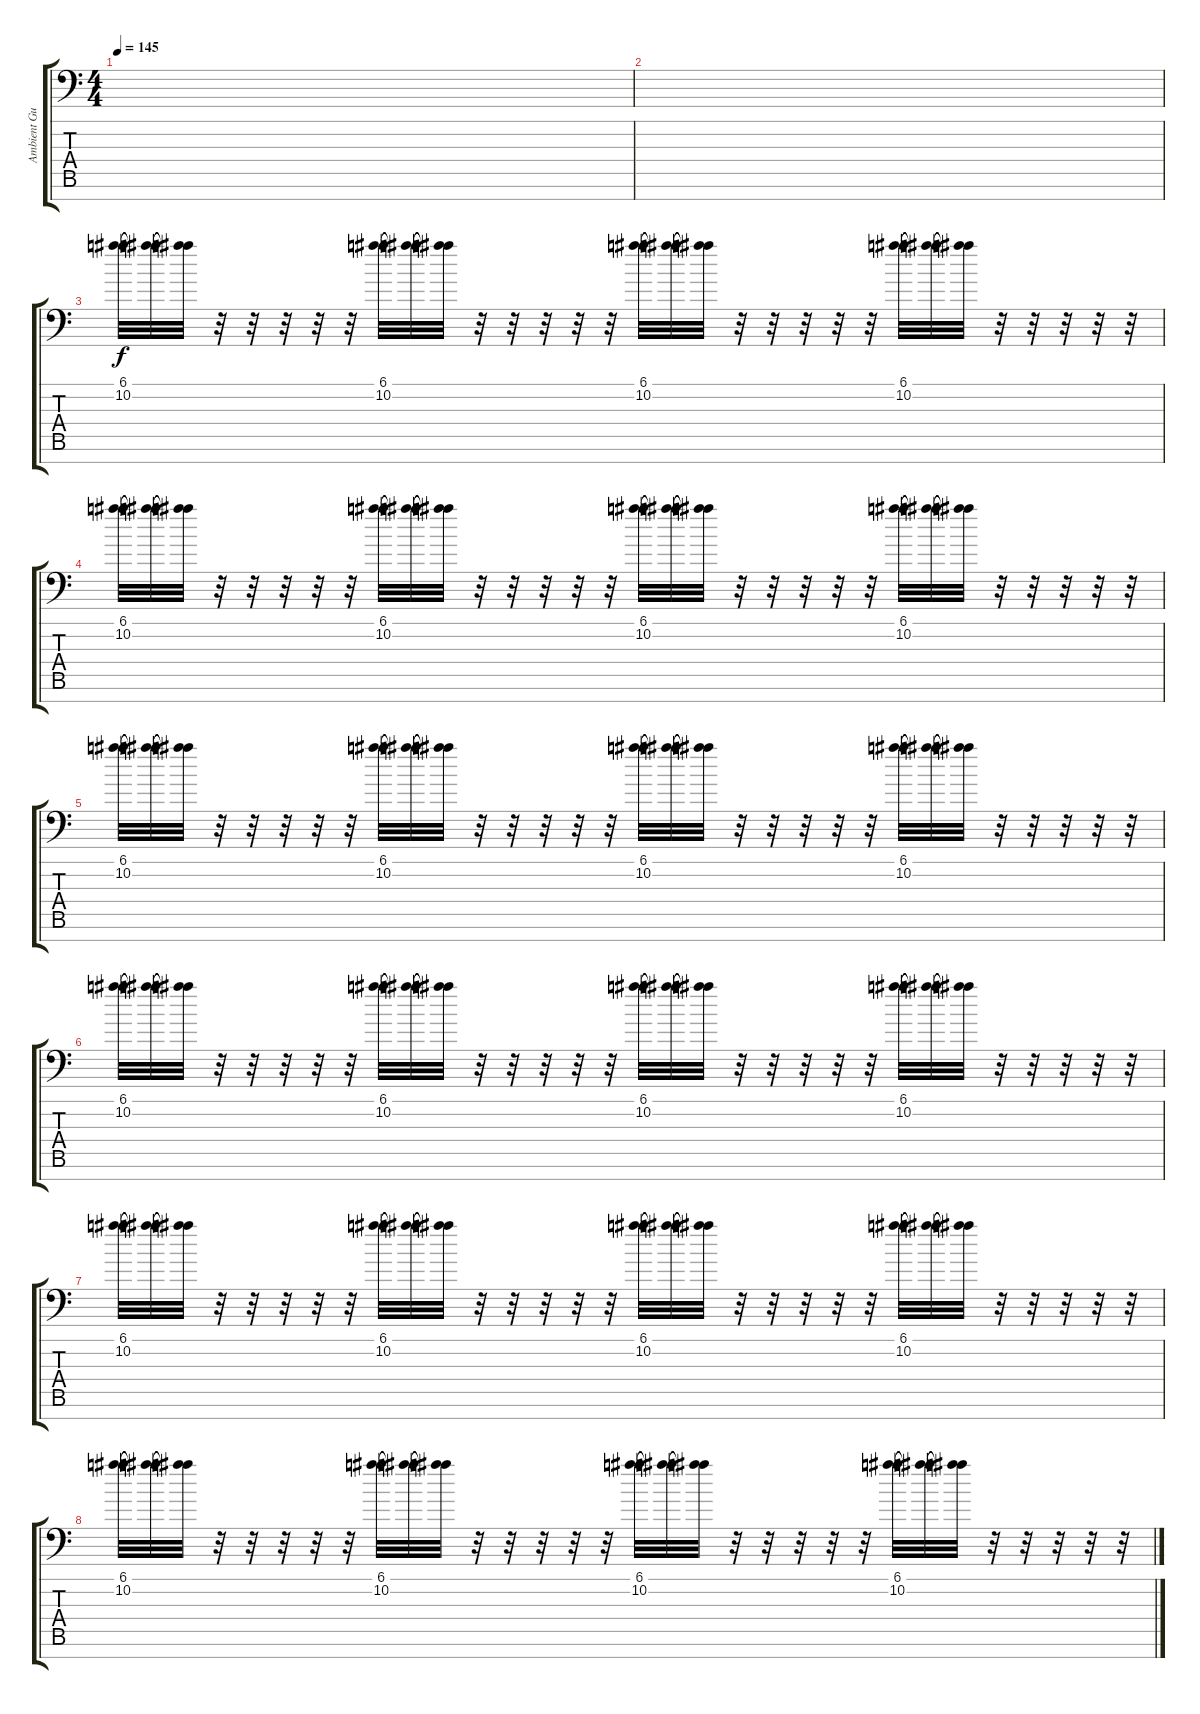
\track ("Ambient Guitar" "Ambient Gu") {instrument distortionguitar}
\staff {score tabs}
\tuning (E4 B3 G3 D3 A2 E2 A1) {hide}
\ts (4 4)
\tempo 145
\clef f4
\ks c
|
|
(6.1 10.2).32{dy f} (6.1{t} 10.2{t}).32 (6.1{t} 10.2{t}).32 r.32 r.32 r.32 r.32 r.32 (6.1 10.2).32 (6.1{t} 10.2{t}).32 (6.1{t} 10.2{t}).32 r.32 r.32 r.32 r.32 r.32 (6.1 10.2).32 (6.1{t} 10.2{t}).32 (6.1{t} 10.2{t}).32 r.32 r.32 r.32 r.32 r.32 (6.1 10.2).32 (6.1{t} 10.2{t}).32 (6.1{t} 10.2{t}).32 r.32 r.32 r.32 r.32 r.32 |
(6.1 10.2).32 (6.1{t} 10.2{t}).32 (6.1{t} 10.2{t}).32 r.32 r.32 r.32 r.32 r.32 (6.1 10.2).32 (6.1{t} 10.2{t}).32 (6.1{t} 10.2{t}).32 r.32 r.32 r.32 r.32 r.32 (6.1 10.2).32 (6.1{t} 10.2{t}).32 (6.1{t} 10.2{t}).32 r.32 r.32 r.32 r.32 r.32 (6.1 10.2).32 (6.1{t} 10.2{t}).32 (6.1{t} 10.2{t}).32 r.32 r.32 r.32 r.32 r.32 |
(6.1 10.2).32 (6.1{t} 10.2{t}).32 (6.1{t} 10.2{t}).32 r.32 r.32 r.32 r.32 r.32 (6.1 10.2).32 (6.1{t} 10.2{t}).32 (6.1{t} 10.2{t}).32 r.32 r.32 r.32 r.32 r.32 (6.1 10.2).32 (6.1{t} 10.2{t}).32 (6.1{t} 10.2{t}).32 r.32 r.32 r.32 r.32 r.32 (6.1 10.2).32 (6.1{t} 10.2{t}).32 (6.1{t} 10.2{t}).32 r.32 r.32 r.32 r.32 r.32 |
(6.1 10.2).32 (6.1{t} 10.2{t}).32 (6.1{t} 10.2{t}).32 r.32 r.32 r.32 r.32 r.32 (6.1 10.2).32 (6.1{t} 10.2{t}).32 (6.1{t} 10.2{t}).32 r.32 r.32 r.32 r.32 r.32 (6.1 10.2).32 (6.1{t} 10.2{t}).32 (6.1{t} 10.2{t}).32 r.32 r.32 r.32 r.32 r.32 (6.1 10.2).32 (6.1{t} 10.2{t}).32 (6.1{t} 10.2{t}).32 r.32 r.32 r.32 r.32 r.32 |
(6.1 10.2).32 (6.1{t} 10.2{t}).32 (6.1{t} 10.2{t}).32 r.32 r.32 r.32 r.32 r.32 (6.1 10.2).32 (6.1{t} 10.2{t}).32 (6.1{t} 10.2{t}).32 r.32 r.32 r.32 r.32 r.32 (6.1 10.2).32 (6.1{t} 10.2{t}).32 (6.1{t} 10.2{t}).32 r.32 r.32 r.32 r.32 r.32 (6.1 10.2).32 (6.1{t} 10.2{t}).32 (6.1{t} 10.2{t}).32 r.32 r.32 r.32 r.32 r.32 |
(6.1 10.2).32 (6.1{t} 10.2{t}).32 (6.1{t} 10.2{t}).32 r.32 r.32 r.32 r.32 r.32 (6.1 10.2).32 (6.1{t} 10.2{t}).32 (6.1{t} 10.2{t}).32 r.32 r.32 r.32 r.32 r.32 (6.1 10.2).32 (6.1{t} 10.2{t}).32 (6.1{t} 10.2{t}).32 r.32 r.32 r.32 r.32 r.32 (6.1 10.2).32 (6.1{t} 10.2{t}).32 (6.1{t} 10.2{t}).32 r.32 r.32 r.32 r.32 r.32
